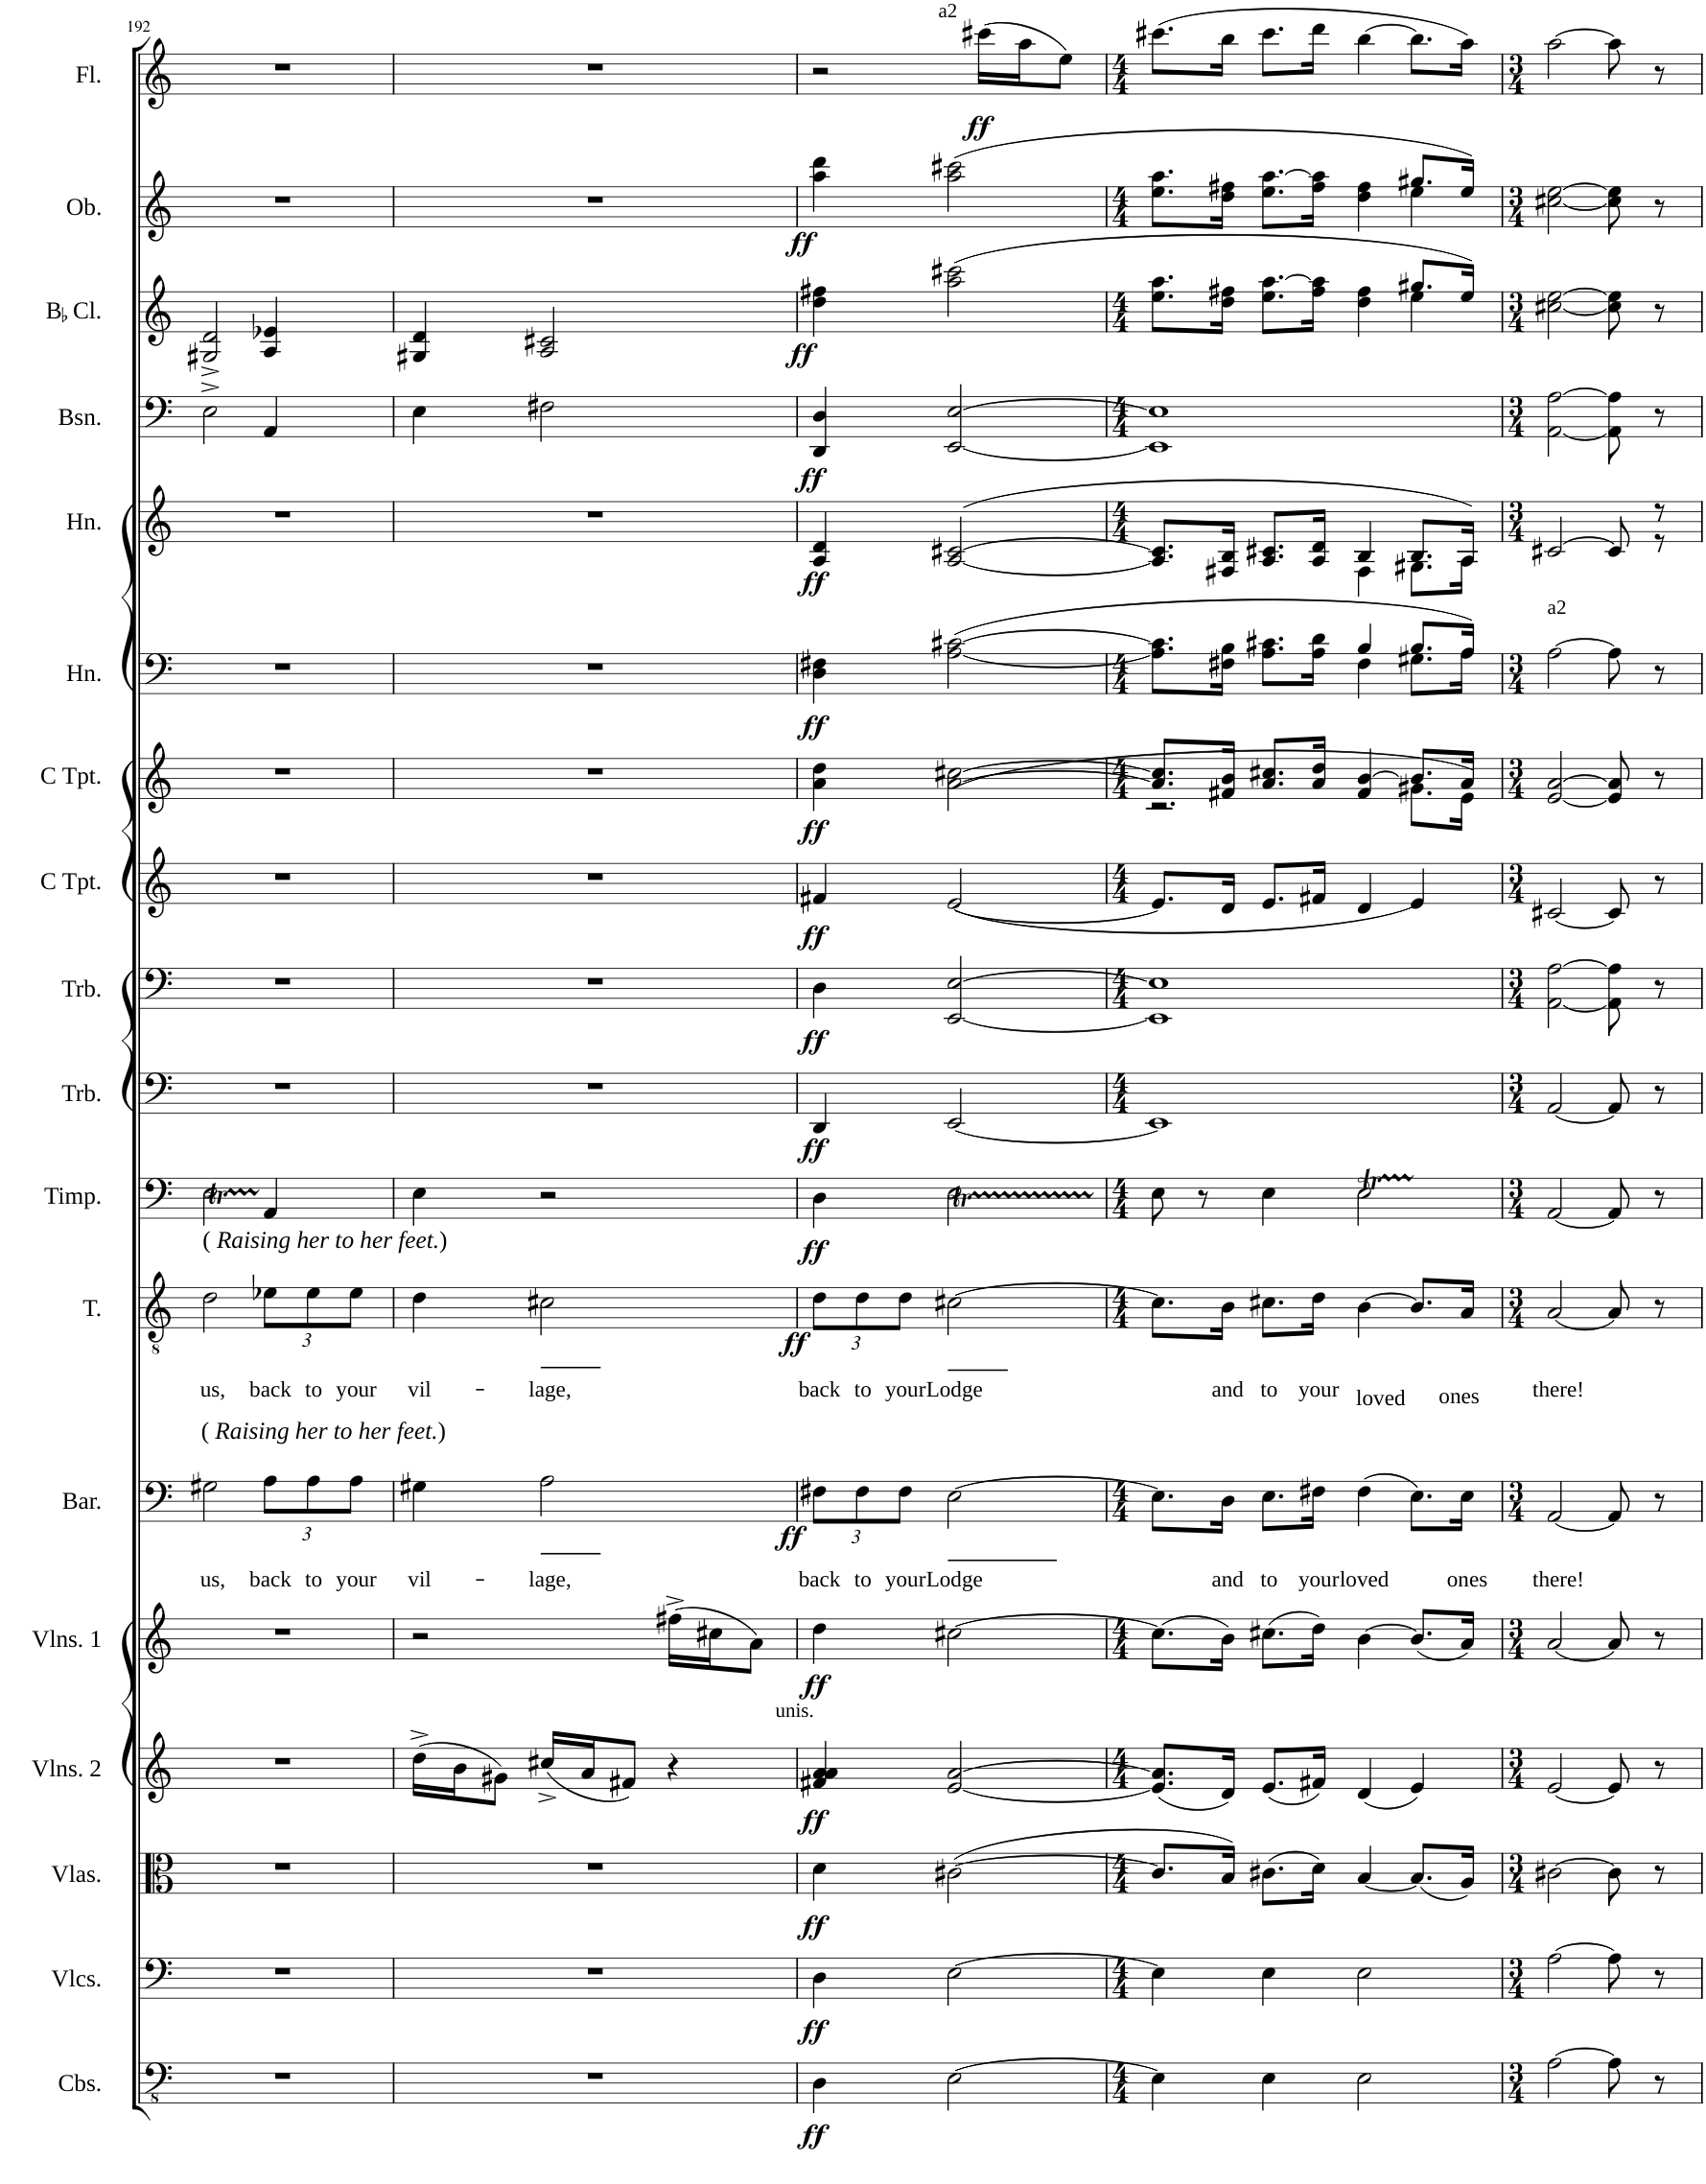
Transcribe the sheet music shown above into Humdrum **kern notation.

**kern	**dynam	**kern	**dynam	**kern	**dynam	**kern	**dynam	**kern	**dynam	**kern	**text	**dynam	**kern	**text	**dynam	**kern	**dynam	**kern	**dynam	**kern	**dynam	**kern	**dynam	**kern	**dynam	**kern	**dynam	**kern	**dynam	**kern	**dynam	**kern	**dynam	**kern	**dynam	**kern	**dynam
*part18	*part18	*part17	*part17	*part16	*part16	*part15	*part15	*part14	*part14	*part13	*part13	*part13	*part12	*part12	*part12	*part11	*part11	*part10	*part10	*part9	*part9	*part8	*part8	*part7	*part7	*part6	*part6	*part5	*part5	*part4	*part4	*part3	*part3	*part2	*part2	*part1	*part1
*staff18	*staff18	*staff17	*staff17	*staff16	*staff16	*staff15	*staff15	*staff14	*staff14	*staff13	*staff13	*staff13	*staff12	*staff12	*staff12	*staff11	*staff11	*staff10	*staff10	*staff9	*staff9	*staff8	*staff8	*staff7	*staff7	*staff6	*staff6	*staff5	*staff5	*staff4	*staff4	*staff3	*staff3	*staff2	*staff2	*staff1	*staff1
*I"Contrabasses	*	*I"Violoncellos	*	*I"Violas	*	*I"Violins 2	*	*I"Violins 1	*	*I"Baritone	*	*	*I"Tenor	*	*	*I"Timpani	*	*I"Trombone	*	*I"Trombone	*	*I"C Trumpet	*	*I"C Trumpet	*	*I"Horn	*	*I"Horn	*	*I"Bassoon	*	*I"BaccidentalFlat Clarinet	*	*I"Oboe	*	*I"Flute	*
*I'Cbs.	*	*I'Vlcs.	*	*I'Vlas.	*	*I'Vlns. 2	*	*I'Vlns. 1	*	*I'Bar.	*	*	*I'T.	*	*	*I'Timp.	*	*I'Trb.	*	*I'Trb.	*	*I'C Tpt.	*	*I'C Tpt.	*	*I'Hn.	*	*I'Hn.	*	*I'Bsn.	*	*I'BaccidentalFlat Cl.	*	*I'Ob.	*	*I'Fl.	*
!!LO:PB:g=z
*clefFv4	*	*clefF4	*	*clefC3	*	*clefG2	*	*clefG2	*	*clefF4	*	*	*clefGv2	*	*	*clefF4	*	*clefF4	*	*clefF4	*	*clefG2	*	*clefG2	*	*clefF4	*	*clefG2	*	*clefF4	*	*clefG2	*	*clefG2	*	*clefG2	*
*	*	*	*	*	*	*	*	*	*	*	*	*	*	*	*	*	*	*	*	*	*	*	*	*	*	*ITrd4c7	*	*ITrd4c7	*	*	*	*ITrd1c2	*	*	*	*	*
*k[]	*	*k[]	*	*k[]	*	*k[]	*	*k[]	*	*k[]	*	*	*k[]	*	*	*k[]	*	*k[]	*	*k[]	*	*k[]	*	*k[]	*	*k[]	*	*k[]	*	*k[]	*	*k[]	*	*k[]	*	*k[]	*
*M3/4	*	*M3/4	*	*M3/4	*	*M3/4	*	*M3/4	*	*M3/4	*	*	*M3/4	*	*	*M3/4	*	*M3/4	*	*M3/4	*	*M3/4	*	*M3/4	*	*M3/4	*	*M3/4	*	*M3/4	*	*M3/4	*	*M3/4	*	*M3/4	*
=192	=192	=192	=192	=192	=192	=192	=192	=192	=192	=192	=192	=192	=192	=192	=192	=192	=192	=192	=192	=192	=192	=192	=192	=192	=192	=192	=192	=192	=192	=192	=192	=192	=192	=192	=192	=192	=192
!	!	!	!	!	!	!	!	!	!	!	!	!	!LO:TX:a:t=(	!	!	!	!	!	!	!	!	!	!	!	!	!	!	!	!	!	!	!	!	!	!	!	!
!	!	!	!	!	!	!	!	!	!	!	!	!	!LO:TX:a:i:t=Raising her to her feet.	!	!	!	!	!	!	!	!	!	!	!	!	!	!	!	!	!	!	!	!	!	!	!	!
!	!	!	!	!	!	!	!	!	!	!	!	!	!LO:TX:a:t=)	!	!	!	!	!	!	!	!	!	!	!	!	!	!	!	!	!	!	!	!	!	!	!	!
!	!	!	!	!	!	!	!	!	!	!LO:TX:a:t=(	!	!	!	!	!	!	!	!	!	!	!	!	!	!	!	!	!	!	!	!	!	!	!	!	!	!	!
!	!	!	!	!	!	!	!	!	!	!LO:TX:a:i:t=Raising her to her feet.	!	!	!	!	!	!	!	!	!	!	!	!	!	!	!	!	!	!	!	!	!	!	!	!	!	!	!
!	!	!	!	!	!	!	!	!	!	!LO:TX:a:t=)	!	!	!	!	!	!	!	!	!	!	!	!	!	!	!	!	!	!	!	!	!	!	!	!	!	!	!
!	!	!	!	!	!	!	!	!	!	!	!LO:LY:b	!	!	!LO:LY:b	!	!	!	!	!	!	!	!	!	!	!	!	!	!	!	!	!	!	!	!	!	!	!
2.r	.	2.r	.	2.r	.	2.r	.	2.r	.	2G#X\	us,	.	2d\	us,	.	2Et\	.	2.r	.	2.r	.	2.r	.	2.r	.	2.r	.	2.r	.	2E^\	.	2G#X/^ 2d/^	.	2.r	.	2.r	.
*	*	*	*	*	*	*	*	*	*	*Xbrackettup	*	*	*	*	*	*	*	*	*	*	*	*	*	*	*	*	*	*	*	*	*	*	*	*	*	*	*
!	!	!	!	!	!	!	!	!	!	!	!LO:LY:b	!	!	!	!	!	!	!	!	!	!	!	!	!	!	!	!	!	!	!	!	!	!	!	!	!	!
*	*	*	*	*	*	*	*	*	*	*	*	*	*Xbrackettup	*	*	*	*	*	*	*	*	*	*	*	*	*	*	*	*	*	*	*	*	*	*	*	*
!	!	!	!	!	!	!	!	!	!	!	!	!	!	!LO:LY:b	!	!	!	!	!	!	!	!	!	!	!	!	!	!	!	!	!	!	!	!	!	!	!
.	.	.	.	.	.	.	.	.	.	12A\L	back	.	12e-X\L	back	.	4AA/	.	.	.	.	.	.	.	.	.	.	.	.	.	4AA/	.	4A/ 4e-X/	.	.	.	.	.
!	!	!	!	!	!	!	!	!	!	!	!LO:LY:b	!	!	!LO:LY:b	!	!	!	!	!	!	!	!	!	!	!	!	!	!	!	!	!	!	!	!	!	!	!
.	.	.	.	.	.	.	.	.	.	12A\	to	.	12e-\	to	.	.	.	.	.	.	.	.	.	.	.	.	.	.	.	.	.	.	.	.	.	.	.
!	!	!	!	!	!	!	!	!	!	!	!LO:LY:b	!	!	!LO:LY:b	!	!	!	!	!	!	!	!	!	!	!	!	!	!	!	!	!	!	!	!	!	!	!
.	.	.	.	.	.	.	.	.	.	12A\J	your	.	12e-\J	your	.	.	.	.	.	.	.	.	.	.	.	.	.	.	.	.	.	.	.	.	.	.	.
=193	=193	=193	=193	=193	=193	=193	=193	=193	=193	=193	=193	=193	=193	=193	=193	=193	=193	=193	=193	=193	=193	=193	=193	=193	=193	=193	=193	=193	=193	=193	=193	=193	=193	=193	=193	=193	=193
!	!	!	!	!	!	!	!	!	!	!	!LO:LY:b	!	!	!LO:LY:b	!	!	!	!	!	!	!	!	!	!	!	!	!	!	!	!	!	!	!	!	!	!	!
2.r	.	2.r	.	2.r	.	(16dd^\LL	.	2r	.	4G#X\	vil-	.	4d\	vil-	.	4E\	.	2.r	.	2.r	.	2.r	.	2.r	.	2.r	.	2.r	.	4E\	.	4G#X/ 4d/	.	2.r	.	2.r	.
.	.	.	.	.	.	16b\J	.	.	.	.	.	.	.	.	.	.	.	.	.	.	.	.	.	.	.	.	.	.	.	.	.	.	.	.	.	.	.
.	.	.	.	.	.	8g#X\J)	.	.	.	.	.	.	.	.	.	.	.	.	.	.	.	.	.	.	.	.	.	.	.	.	.	.	.	.	.	.	.
!	!	!	!	!	!	!	!	!	!	!	!LO:LY:b	!	!	!LO:LY:b	!	!	!	!	!	!	!	!	!	!	!	!	!	!	!	!	!	!	!	!	!	!	!
.	.	.	.	.	.	(16cc#X^/LL	.	.	.	2A\	-lage,	.	2c#X\	-lage,	.	2r	.	.	.	.	.	.	.	.	.	.	.	.	.	2F#X\	.	2A/ 2c#X/	.	.	.	.	.
.	.	.	.	.	.	16a/J	.	.	.	.	.	.	.	.	.	.	.	.	.	.	.	.	.	.	.	.	.	.	.	.	.	.	.	.	.	.	.
.	.	.	.	.	.	8f#X/J)	.	.	.	.	.	.	.	.	.	.	.	.	.	.	.	.	.	.	.	.	.	.	.	.	.	.	.	.	.	.	.
.	.	.	.	.	.	4r	.	(16ff#X^\LL	.	.	.	.	.	.	.	.	.	.	.	.	.	.	.	.	.	.	.	.	.	.	.	.	.	.	.	.	.
.	.	.	.	.	.	.	.	16cc#X\J	.	.	.	.	.	.	.	.	.	.	.	.	.	.	.	.	.	.	.	.	.	.	.	.	.	.	.	.	.
.	.	.	.	.	.	.	.	8a\J)	.	.	.	.	.	.	.	.	.	.	.	.	.	.	.	.	.	.	.	.	.	.	.	.	.	.	.	.	.
=194	=194	=194	=194	=194	=194	=194	=194	=194	=194	=194	=194	=194	=194	=194	=194	=194	=194	=194	=194	=194	=194	=194	=194	=194	=194	=194	=194	=194	=194	=194	=194	=194	=194	=194	=194	=194	=194
!	!	!	!	!	!	!LO:TX:a:t=unis.	!	!	!	!	!	!	!	!	!	!	!	!	!	!	!	!	!	!	!	!	!	!	!	!	!	!	!	!	!	!	!
!	!LO:DY:b	!	!LO:DY:b	!	!LO:DY:b	!	!LO:DY:b	!	!LO:DY:b	!	!LO:LY:b	!LO:DY:b	!	!LO:LY:b	!LO:DY:b	!	!LO:DY:b	!	!LO:DY:b	!	!LO:DY:b	!	!LO:DY:b	!	!LO:DY:b	!	!LO:DY:b	!	!LO:DY:b	!	!	!	!	!	!	!	!
4DD\	ff	4D\	ff	4d\	ff	4f#X/ 4a/ 4a/	ff	4dd\	ff	12F#X\L	back	ff	12d\L	back	ff	4D\	ff	4DD/	ff	4D\	ff	4f#X/	ff	4a\ 4dd\	ff	4D\ 4F#X\	ff	4A/ 4d/	ff	4DD/ 4D/	.	4dd\ 4ff#X\	.	4aa\ 4ddd\	.	2r	.
!	!	!	!	!	!	!	!	!	!	!	!LO:LY:b	!	!	!LO:LY:b	!	!	!	!	!	!	!	!	!	!	!	!	!	!	!	!	!	!	!	!	!	!	!
.	.	.	.	.	.	.	.	.	.	12F#\	to	.	12d\	to	.	.	.	.	.	.	.	.	.	.	.	.	.	.	.	.	.	.	.	.	.	.	.
!	!	!	!	!	!	!	!	!	!	!	!LO:LY:b	!	!	!LO:LY:b	!	!	!	!	!	!	!	!	!	!	!	!	!	!	!	!	!	!	!	!	!	!	!
.	.	.	.	.	.	.	.	.	.	12F#\J	your	.	12d\J	your	.	.	.	.	.	.	.	.	.	.	.	.	.	.	.	.	.	.	.	.	.	.	.
!	!	!	!	!	!	!	!	!	!	!	!LO:LY:b	!	!	!LO:LY:b	!	!	!	!	!	!	!	!	!	!	!	!	!	!	!	!	!LO:DY:b	!	!LO:DY:b	!	!LO:DY:b	!	!
[2EE\	.	[2E\	.	([2c#X\	.	[2e/ [2a/	.	[2cc#X\	.	[2E\	Lodge	.	[2c#X\	Lodge	.	2Et\	.	[2EE/	.	[2EE/ [2E/	.	([2e/	.	([2a\ [2cc#X\	.	([2A\ [2c#X\	.	([2A/ [2c#X/	.	[2EE/ [2E/	ff	(2aa\ 2ccc#X\	ff	(2aa\ 2ccc#X\	ff	.	.
!	!	!	!	!	!	!	!	!	!	!	!	!	!	!	!	!	!	!	!	!	!	!	!	!	!	!	!	!	!	!	!	!	!	!	!	!LO:TX:a:t=a2	!
!	!	!	!	!	!	!	!	!	!	!	!	!	!	!	!	!	!	!	!	!	!	!	!	!	!	!	!	!	!	!	!	!	!	!	!	!	!LO:DY:b
.	.	.	.	.	.	.	.	.	.	.	.	.	.	.	.	.	.	.	.	.	.	.	.	.	.	.	.	.	.	.	.	.	.	.	.	(16ccc#X\LL	ff
.	.	.	.	.	.	.	.	.	.	.	.	.	.	.	.	.	.	.	.	.	.	.	.	.	.	.	.	.	.	.	.	.	.	.	.	16aa\J	.
.	.	.	.	.	.	.	.	.	.	.	.	.	.	.	.	.	.	.	.	.	.	.	.	.	.	.	.	.	.	.	.	.	.	.	.	8ee\J)	.
=195	=195	=195	=195	=195	=195	=195	=195	=195	=195	=195	=195	=195	=195	=195	=195	=195	=195	=195	=195	=195	=195	=195	=195	=195	=195	=195	=195	=195	=195	=195	=195	=195	=195	=195	=195	=195	=195
*M4/4	*	*M4/4	*	*M4/4	*	*M4/4	*	*M4/4	*	*M4/4	*	*	*M4/4	*	*	*M4/4	*	*M4/4	*	*M4/4	*	*M4/4	*	*M4/4	*	*M4/4	*	*M4/4	*	*M4/4	*	*M4/4	*	*M4/4	*	*M4/4	*
*	*	*	*	*	*	*	*	*	*	*	*	*	*	*	*	*	*	*	*	*	*	*	*	*^	*	*^	*	*^	*	*	*	*^	*	*^	*	*	*
4EE\]	.	4E\]	.	8.c#/L]	.	(8.e/] 8.a/]L	.	(8.cc#\L]	.	8.E\L]	.	.	8.c#\L]	.	.	8E\	.	1EE]	.	1EE] 1E]	.	8.e/L]	.	8.a/] 8.cc#/]L	2.r	.	8.A\] 8.c#\]L	2ryy	.	8.A/] 8.c#/]L	2ryy	.	1EE] 1E]	.	8.ee\ 8.aa\L	2.ryy	.	8.ee\ 8.aa\L	2.ryy	.	(8.ccc#X\L	.
.	.	.	.	.	.	.	.	.	.	.	.	.	.	.	.	8r	.	.	.	.	.	.	.	.	.	.	.	.	.	.	.	.	.	.	.	.	.	.	.	.	.	.
!	!	!	!	!	!	!	!	!	!	!	!LO:LY:b	!	!	!LO:LY:b	!	!	!	!	!	!	!	!	!	!	!	!	!	!	!	!	!	!	!	!	!	!	!	!	!	!	!	!
.	.	.	.	16B/Jk)	.	16d/Jk)	.	16b\Jk)	.	16D\Jk	and	.	16B\Jk	and	.	.	.	.	.	.	.	16d/Jk	.	16f#X/ 16b/Jk	.	.	16F#X\ 16B\Jk	.	.	16F#X/ 16B/Jk	.	.	.	.	16dd\ 16ff#X\Jk	.	.	16dd\ 16ff#X\Jk	.	.	16bb\Jk	.
!	!	!	!	!	!	!	!	!	!	!	!LO:LY:b	!	!	!LO:LY:b	!	!	!	!	!	!	!	!	!	!	!	!	!	!	!	!	!	!	!	!	!	!	!	!	!	!	!	!
4EE\	.	4E\	.	(8.c#X\L	.	(8.e/L	.	(8.cc#X\L	.	8.E\L	to	.	8.c#X\L	to	.	4E\	.	.	.	.	.	8.e/L	.	8.a/ 8.cc#X/L	.	.	8.A\ 8.c#X\L	.	.	8.A/ 8.c#X/L	.	.	.	.	8.ee\ [8.aa\L	.	.	8.ee\ [8.aa\L	.	.	8.ccc#\L	.
!	!	!	!	!	!	!	!	!	!	!	!LO:LY:b	!	!	!LO:LY:b	!	!	!	!	!	!	!	!	!	!	!	!	!	!	!	!	!	!	!	!	!	!	!	!	!	!	!	!
.	.	.	.	16d\Jk)	.	16f#X/Jk)	.	16dd\Jk)	.	16F#X\Jk	your	.	16d\Jk	your	.	.	.	.	.	.	.	16f#X/Jk	.	16a/ 16dd/Jk	.	.	16A\ 16d\Jk	.	.	16A/ 16d/Jk	.	.	.	.	16ff#\ 16aa\]Jk	.	.	16ff#\ 16aa\]Jk	.	.	16ddd\Jk	.
!	!	!	!	!	!	!	!	!	!	!	!LO:LY:b	!	!	!LO:LY:b	!	!	!	!	!	!	!	!	!	!	!	!	!	!	!	!	!	!	!	!	!	!	!	!	!	!	!	!
2EE\	.	2E\	.	[4B/	.	(4d/	.	[4b\	.	(4F#\	loved	.	[4B\	loved	.	2Et\	.	.	.	.	.	4d/	.	4f#/ [4b/	.	.	4B/	4F#\	.	4B/	4F#\	.	.	.	4dd\ 4ff#\	.	.	4dd\ 4ff#\	.	.	[4bb\	.
!	!	!	!	!	!	!	!	!	!	!	!	!	!	!LO:LY:b	!	!	!	!	!	!	!	!	!	!	!	!	!	!	!	!	!	!	!	!	!	!	!	!	!	!	!	!
.	.	.	.	(8.B/L]	.	4e/)	.	(8.b/L]	.	8.E\L)	.	.	8.B/L]	ones	.	.	.	.	.	.	.	4e/)	.	8.b/L]	8.g#X\L	.	8.B/L	8.G#X\L	.	8.B/L	8.G#X\L	.	.	.	8.gg#X/L	4ee\	.	8.gg#X/L	4ee\	.	8.bb\L]	.
!	!	!	!	!	!	!	!	!	!	!	!LO:LY:b	!	!	!	!	!	!	!	!	!	!	!	!	!	!	!	!	!	!	!	!	!	!	!	!	!	!	!	!	!	!	!
.	.	.	.	16A/Jk)	.	.	.	16a/Jk)	.	16E\Jk	ones	.	16A/Jk	.	.	.	.	.	.	.	.	.	.	16a/Jk)	16e\Jk	.	16A/Jk)	16A\Jk	.	16A/Jk)	16A\Jk	.	.	.	16ee/Jk)	.	.	16ee/Jk)	.	.	16aa\Jk)	.
*	*	*	*	*	*	*	*	*	*	*	*	*	*	*	*	*	*	*	*	*	*	*	*	*v	*v	*	*	*	*	*	*	*	*	*	*v	*v	*	*v	*v	*	*	*
*	*	*	*	*	*	*	*	*	*	*	*	*	*	*	*	*	*	*	*	*	*	*	*	*	*	*v	*v	*	*	*	*	*	*	*	*	*	*	*	*
=196	=196	=196	=196	=196	=196	=196	=196	=196	=196	=196	=196	=196	=196	=196	=196	=196	=196	=196	=196	=196	=196	=196	=196	=196	=196	=196	=196	=196	=196	=196	=196	=196	=196	=196	=196	=196	=196	=196
*M3/4	*	*M3/4	*	*M3/4	*	*M3/4	*	*M3/4	*	*M3/4	*	*	*M3/4	*	*	*M3/4	*	*M3/4	*	*M3/4	*	*M3/4	*	*M3/4	*	*M3/4	*	*M3/4	*	*	*M3/4	*	*M3/4	*	*M3/4	*	*M3/4	*
*	*	*	*	*	*	*	*	*	*	*	*	*	*	*	*	*	*	*	*	*	*	*	*	*^	*	*^	*	*	*	*	*	*	*	*	*	*	*	*
!	!	!	!	!	!	!	!	!	!	!	!	!	!	!	!	!	!	!	!	!	!	!	!	!	!	!	!LO:TX:a:t=a2	!	!	!	!	!	!	!	!	!	!	!	!	!
!	!	!	!	!	!	!	!	!	!	!	!LO:LY:b	!	!	!LO:LY:b	!	!	!	!	!	!	!	!	!	!	!	!	!	!	!	!	!	!	!	!	!	!	!	!	!	!
*	*	*	*	*	*	*	*	*	*	*	*	*	*	*	*	*	*	*	*	*	*	*	*	*v	*v	*	*	*	*	*	*	*	*	*	*	*	*	*	*	*
*	*	*	*	*	*	*	*	*	*	*	*	*	*	*	*	*	*	*	*	*	*	*	*	*	*	*v	*v	*	*	*	*	*	*	*	*	*	*	*	*
[2AA\	.	[2A\	.	[2c#X\	.	[2e/	.	[2a/	.	[2AA/	there!	.	[2A/	there!	.	[2AA/	.	[2AA/	.	[2AA\ [2A\	.	[2c#X/	.	[2e/ [2a/	.	[2A\	.	2ryy	[2c#X/	.	[2AA\ [2A\	.	[2cc#X\ [2ee\	.	[2cc#X\ [2ee\	.	[2aa\	.
8AA\]	.	8A\]	.	8c#\]	.	8e/]	.	8a/]	.	8AA/]	.	.	8A/]	.	.	8AA/]	.	8AA/]	.	8AA\] 8A\]	.	8c#/]	.	8e/] 8a/]	.	8A\]	.	8ryy	8c#/]	.	8AA\] 8A\]	.	8cc#\] 8ee\]	.	8cc#\] 8ee\]	.	8aa\]	.
8r	.	8r	.	8r	.	8r	.	8r	.	8r	.	.	8r	.	.	8r	.	8r	.	8r	.	8r	.	8r	.	8r	.	8r	8r	.	8r	.	8r	.	8r	.	8r	.
*	*	*	*	*	*	*	*	*	*	*	*	*	*	*	*	*	*	*	*	*	*	*	*	*	*	*	*	*v	*v	*	*	*	*	*	*	*	*	*
=	=	=	=	=	=	=	=	=	=	=	=	=	=	=	=	=	=	=	=	=	=	=	=	=	=	=	=	=	=	=	=	=	=	=	=	=	=
*-	*-	*-	*-	*-	*-	*-	*-	*-	*-	*-	*-	*-	*-	*-	*-	*-	*-	*-	*-	*-	*-	*-	*-	*-	*-	*-	*-	*-	*-	*-	*-	*-	*-	*-	*-	*-	*-
